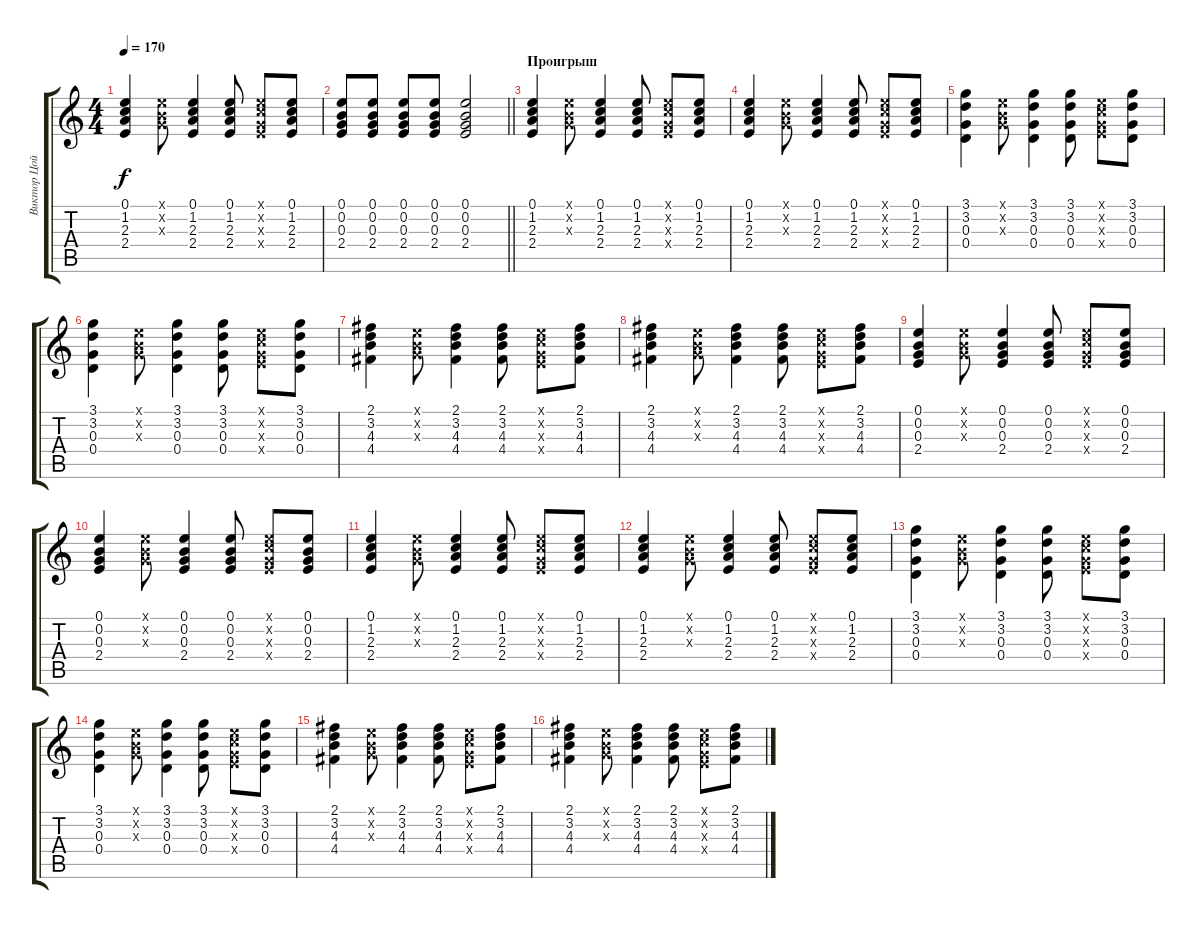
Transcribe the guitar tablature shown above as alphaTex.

\track ("Виктор Цой" "Виктор Цой") {instrument acousticguitarsteel}
\staff {score tabs}
\tuning (E4 B3 G3 D3 A2 E2) {hide}
\ts (4 4)
\tempo 170
\clef g2
\ks c
(0.1 1.2 2.3 2.4).4{dy f} (0.1{x} 0.2{x} 0.3{x}).8 (0.1 1.2 2.3 2.4).4 (0.1 1.2 2.3 2.4).8 (0.1{x} 1.2{x} 0.3{x} 2.4{x}).8 (0.1 1.2 2.3 2.4).8 |
\barLineRight lightlight
(0.1 0.2 0.3 2.4).8 (0.1 0.2 0.3 2.4).8 (0.1 0.2 0.3 2.4).8 (0.1 0.2 0.3 2.4).8 (0.1 0.2 0.3 2.4).2 |
\section ("" "Проигрыш")
(0.1 1.2 2.3 2.4).4 (0.1{x} 0.2{x} 0.3{x}).8 (0.1 1.2 2.3 2.4).4 (0.1 1.2 2.3 2.4).8 (0.1{x} 1.2{x} 0.3{x} 2.4{x}).8 (0.1 1.2 2.3 2.4).8 |
(0.1 1.2 2.3 2.4).4 (0.1{x} 0.2{x} 0.3{x}).8 (0.1 1.2 2.3 2.4).4 (0.1 1.2 2.3 2.4).8 (0.1{x} 1.2{x} 0.3{x} 2.4{x}).8 (0.1 1.2 2.3 2.4).8 |
(3.1 3.2 0.3 0.4).4 (0.1{x} 0.2{x} 0.3{x}).8 (3.1 3.2 0.3 0.4).4 (3.1 3.2 0.3 0.4).8 (0.1{x} 1.2{x} 0.3{x} 2.4{x}).8 (3.1 3.2 0.3 0.4).8 |
(3.1 3.2 0.3 0.4).4 (0.1{x} 0.2{x} 0.3{x}).8 (3.1 3.2 0.3 0.4).4 (3.1 3.2 0.3 0.4).8 (0.1{x} 1.2{x} 0.3{x} 2.4{x}).8 (3.1 3.2 0.3 0.4).8 |
(2.1 3.2 4.3 4.4).4 (0.1{x} 0.2{x} 0.3{x}).8 (2.1 3.2 4.3 4.4).4 (2.1 3.2 4.3 4.4).8 (0.1{x} 1.2{x} 0.3{x} 2.4{x}).8 (2.1 3.2 4.3 4.4).8 |
(2.1 3.2 4.3 4.4).4 (0.1{x} 0.2{x} 0.3{x}).8 (2.1 3.2 4.3 4.4).4 (2.1 3.2 4.3 4.4).8 (0.1{x} 1.2{x} 0.3{x} 2.4{x}).8 (2.1 3.2 4.3 4.4).8 |
(0.1 0.2 0.3 2.4).4 (0.1{x} 0.2{x} 0.3{x}).8 (0.1 0.2 0.3 2.4).4 (0.1 0.2 0.3 2.4).8 (0.1{x} 1.2{x} 0.3{x} 2.4{x}).8 (0.1 0.2 0.3 2.4).8 |
(0.1 0.2 0.3 2.4).4 (0.1{x} 0.2{x} 0.3{x}).8 (0.1 0.2 0.3 2.4).4 (0.1 0.2 0.3 2.4).8 (0.1{x} 1.2{x} 0.3{x} 2.4{x}).8 (0.1 0.2 0.3 2.4).8 |
(0.1 1.2 2.3 2.4).4 (0.1{x} 0.2{x} 0.3{x}).8 (0.1 1.2 2.3 2.4).4 (0.1 1.2 2.3 2.4).8 (0.1{x} 1.2{x} 0.3{x} 2.4{x}).8 (0.1 1.2 2.3 2.4).8 |
(0.1 1.2 2.3 2.4).4 (0.1{x} 0.2{x} 0.3{x}).8 (0.1 1.2 2.3 2.4).4 (0.1 1.2 2.3 2.4).8 (0.1{x} 1.2{x} 0.3{x} 2.4{x}).8 (0.1 1.2 2.3 2.4).8 |
(3.1 3.2 0.3 0.4).4 (0.1{x} 0.2{x} 0.3{x}).8 (3.1 3.2 0.3 0.4).4 (3.1 3.2 0.3 0.4).8 (0.1{x} 1.2{x} 0.3{x} 2.4{x}).8 (3.1 3.2 0.3 0.4).8 |
(3.1 3.2 0.3 0.4).4 (0.1{x} 0.2{x} 0.3{x}).8 (3.1 3.2 0.3 0.4).4 (3.1 3.2 0.3 0.4).8 (0.1{x} 1.2{x} 0.3{x} 2.4{x}).8 (3.1 3.2 0.3 0.4).8 |
(2.1 3.2 4.3 4.4).4 (0.1{x} 0.2{x} 0.3{x}).8 (2.1 3.2 4.3 4.4).4 (2.1 3.2 4.3 4.4).8 (0.1{x} 1.2{x} 0.3{x} 2.4{x}).8 (2.1 3.2 4.3 4.4).8 |
(2.1 3.2 4.3 4.4).4 (0.1{x} 0.2{x} 0.3{x}).8 (2.1 3.2 4.3 4.4).4 (2.1 3.2 4.3 4.4).8 (0.1{x} 1.2{x} 0.3{x} 2.4{x}).8 (2.1 3.2 4.3 4.4).8
